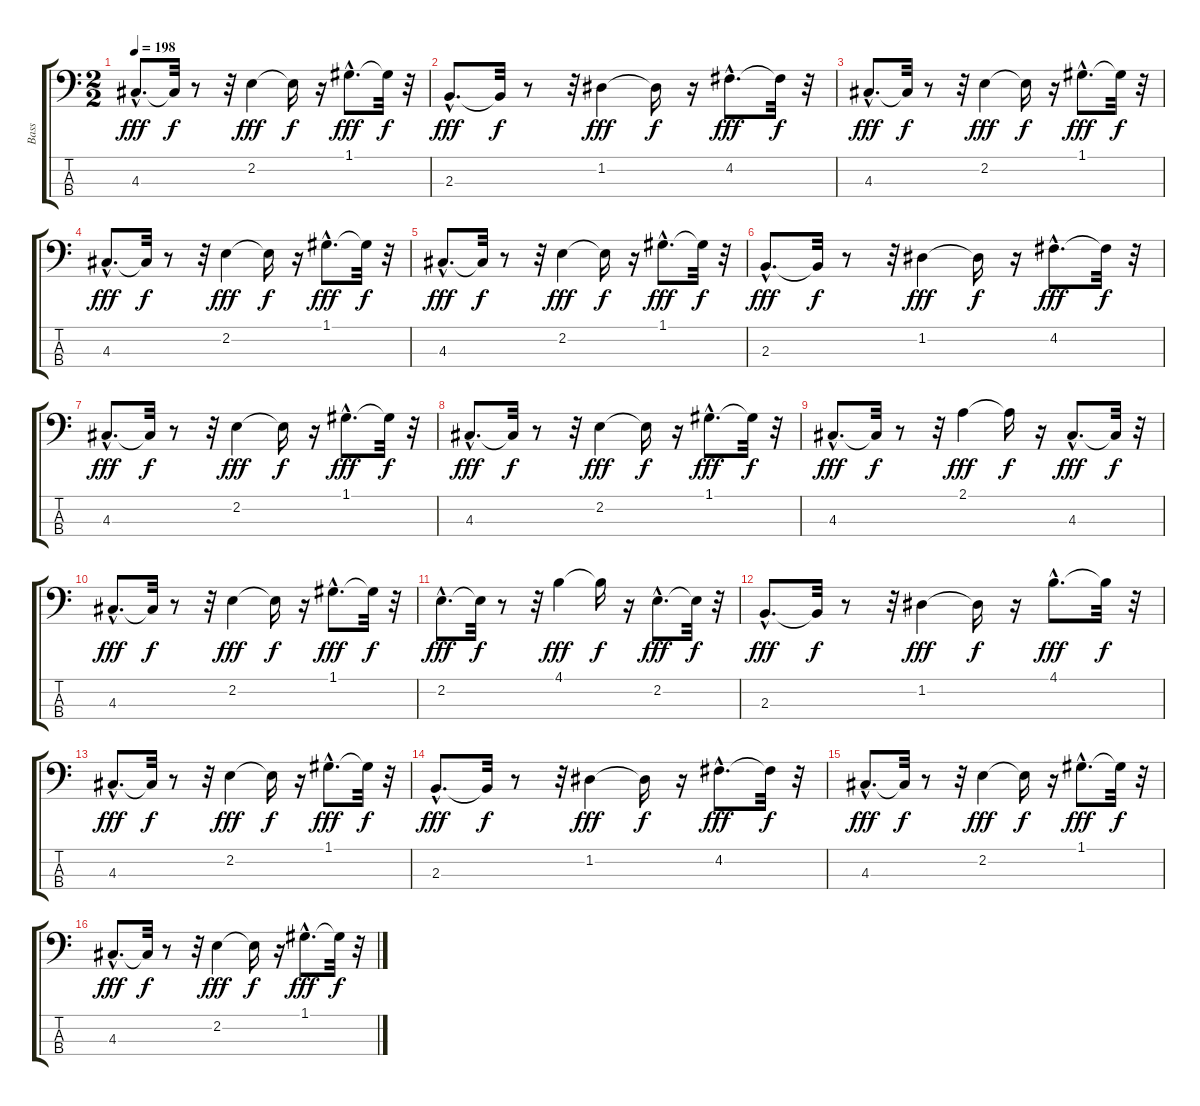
\track ("Bass" "Bass") {instrument fretlessbass}
\staff {score tabs}
\tuning (G2 D2 A1 E1) {hide}
\ts (2 2)
\tempo 198
\clef f4
\ks c
4.3{hac}.8{d dy fff} 4.3{t}.32{dy f} r.8 r.32 2.2.4{dy fff} 2.2{t}.16{dy f} r.16 1.1{hac}.8{d dy fff} 1.1{t}.32{dy f} r.32 |
2.3{hac}.8{d dy fff} 2.3{t}.32{dy f} r.8 r.32 1.2.4{dy fff} 1.2{t}.16{dy f} r.16 4.2{hac}.8{d dy fff} 4.2{t}.32{dy f} r.32 |
4.3{hac}.8{d dy fff} 4.3{t}.32{dy f} r.8 r.32 2.2.4{dy fff} 2.2{t}.16{dy f} r.16 1.1{hac}.8{d dy fff} 1.1{t}.32{dy f} r.32 |
4.3{hac}.8{d dy fff} 4.3{t}.32{dy f} r.8 r.32 2.2.4{dy fff} 2.2{t}.16{dy f} r.16 1.1{hac}.8{d dy fff} 1.1{t}.32{dy f} r.32 |
4.3{hac}.8{d dy fff} 4.3{t}.32{dy f} r.8 r.32 2.2.4{dy fff} 2.2{t}.16{dy f} r.16 1.1{hac}.8{d dy fff} 1.1{t}.32{dy f} r.32 |
2.3{hac}.8{d dy fff} 2.3{t}.32{dy f} r.8 r.32 1.2.4{dy fff} 1.2{t}.16{dy f} r.16 4.2{hac}.8{d dy fff} 4.2{t}.32{dy f} r.32 |
4.3{hac}.8{d dy fff} 4.3{t}.32{dy f} r.8 r.32 2.2.4{dy fff} 2.2{t}.16{dy f} r.16 1.1{hac}.8{d dy fff} 1.1{t}.32{dy f} r.32 |
4.3{hac}.8{d dy fff} 4.3{t}.32{dy f} r.8 r.32 2.2.4{dy fff} 2.2{t}.16{dy f} r.16 1.1{hac}.8{d dy fff} 1.1{t}.32{dy f} r.32 |
4.3{hac}.8{d dy fff} 4.3{t}.32{dy f} r.8 r.32 2.1.4{dy fff} 2.1{t}.16{dy f} r.16 4.3{hac}.8{d dy fff} 4.3{t}.32{dy f} r.32 |
4.3{hac}.8{d dy fff} 4.3{t}.32{dy f} r.8 r.32 2.2.4{dy fff} 2.2{t}.16{dy f} r.16 1.1{hac}.8{d dy fff} 1.1{t}.32{dy f} r.32 |
2.2{hac}.8{d dy fff} 2.2{t}.32{dy f} r.8 r.32 4.1.4{dy fff} 4.1{t}.16{dy f} r.16 2.2{hac}.8{d dy fff} 2.2{t}.32{dy f} r.32 |
2.3{hac}.8{d dy fff} 2.3{t}.32{dy f} r.8 r.32 1.2.4{dy fff} 1.2{t}.16{dy f} r.16 4.1{hac}.8{d dy fff} 4.1{t}.32{dy f} r.32 |
4.3{hac}.8{d dy fff} 4.3{t}.32{dy f} r.8 r.32 2.2.4{dy fff} 2.2{t}.16{dy f} r.16 1.1{hac}.8{d dy fff} 1.1{t}.32{dy f} r.32 |
2.3{hac}.8{d dy fff} 2.3{t}.32{dy f} r.8 r.32 1.2.4{dy fff} 1.2{t}.16{dy f} r.16 4.2{hac}.8{d dy fff} 4.2{t}.32{dy f} r.32 |
4.3{hac}.8{d dy fff} 4.3{t}.32{dy f} r.8 r.32 2.2.4{dy fff} 2.2{t}.16{dy f} r.16 1.1{hac}.8{d dy fff} 1.1{t}.32{dy f} r.32 |
4.3{hac}.8{d dy fff} 4.3{t}.32{dy f} r.8 r.32 2.2.4{dy fff} 2.2{t}.16{dy f} r.16 1.1{hac}.8{d dy fff} 1.1{t}.32{dy f} r.32
